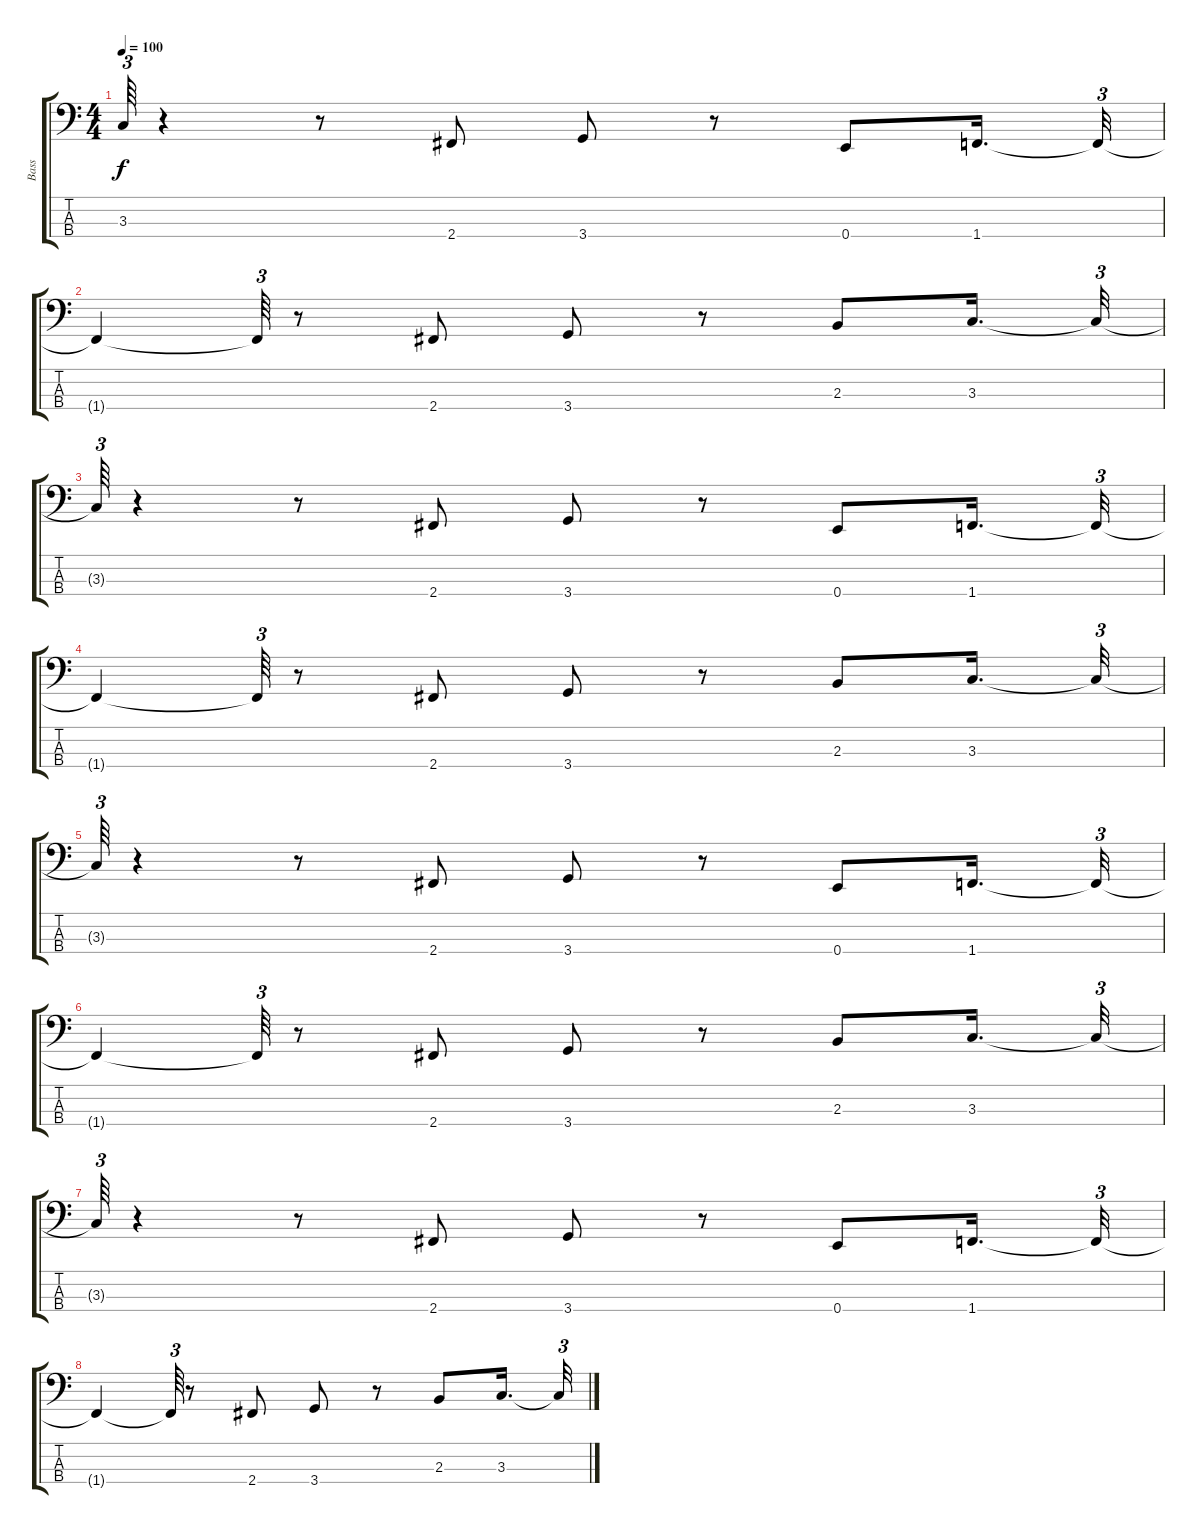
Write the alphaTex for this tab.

\track ("Bass" "Bass") {instrument slapbass2}
\staff {score tabs}
\tuning (G2 D2 A1 E1) {hide}
\ts (4 4)
\tempo 100
\clef f4
\ks c
3.3{t}.64{tu (3 2) dy f} r.4 r.8 2.4.8 3.4.8 r.8 0.4.8 1.4.16{d} 1.4{t}.32{tu (3 2)} |
1.4{t}.4 1.4{t}.64{tu (3 2)} r.8 2.4.8 3.4.8 r.8 2.3.8 3.3.16{d} 3.3{t}.32{tu (3 2)} |
3.3{t}.64{tu (3 2)} r.4 r.8 2.4.8 3.4.8 r.8 0.4.8 1.4.16{d} 1.4{t}.32{tu (3 2)} |
1.4{t}.4 1.4{t}.64{tu (3 2)} r.8 2.4.8 3.4.8 r.8 2.3.8 3.3.16{d} 3.3{t}.32{tu (3 2)} |
3.3{t}.64{tu (3 2)} r.4 r.8 2.4.8 3.4.8 r.8 0.4.8 1.4.16{d} 1.4{t}.32{tu (3 2)} |
1.4{t}.4 1.4{t}.64{tu (3 2)} r.8 2.4.8 3.4.8 r.8 2.3.8 3.3.16{d} 3.3{t}.32{tu (3 2)} |
3.3{t}.64{tu (3 2)} r.4 r.8 2.4.8 3.4.8 r.8 0.4.8 1.4.16{d} 1.4{t}.32{tu (3 2)} |
1.4{t}.4 1.4{t}.64{tu (3 2)} r.8 2.4.8 3.4.8 r.8 2.3.8 3.3.16{d} 3.3{t}.32{tu (3 2)}
